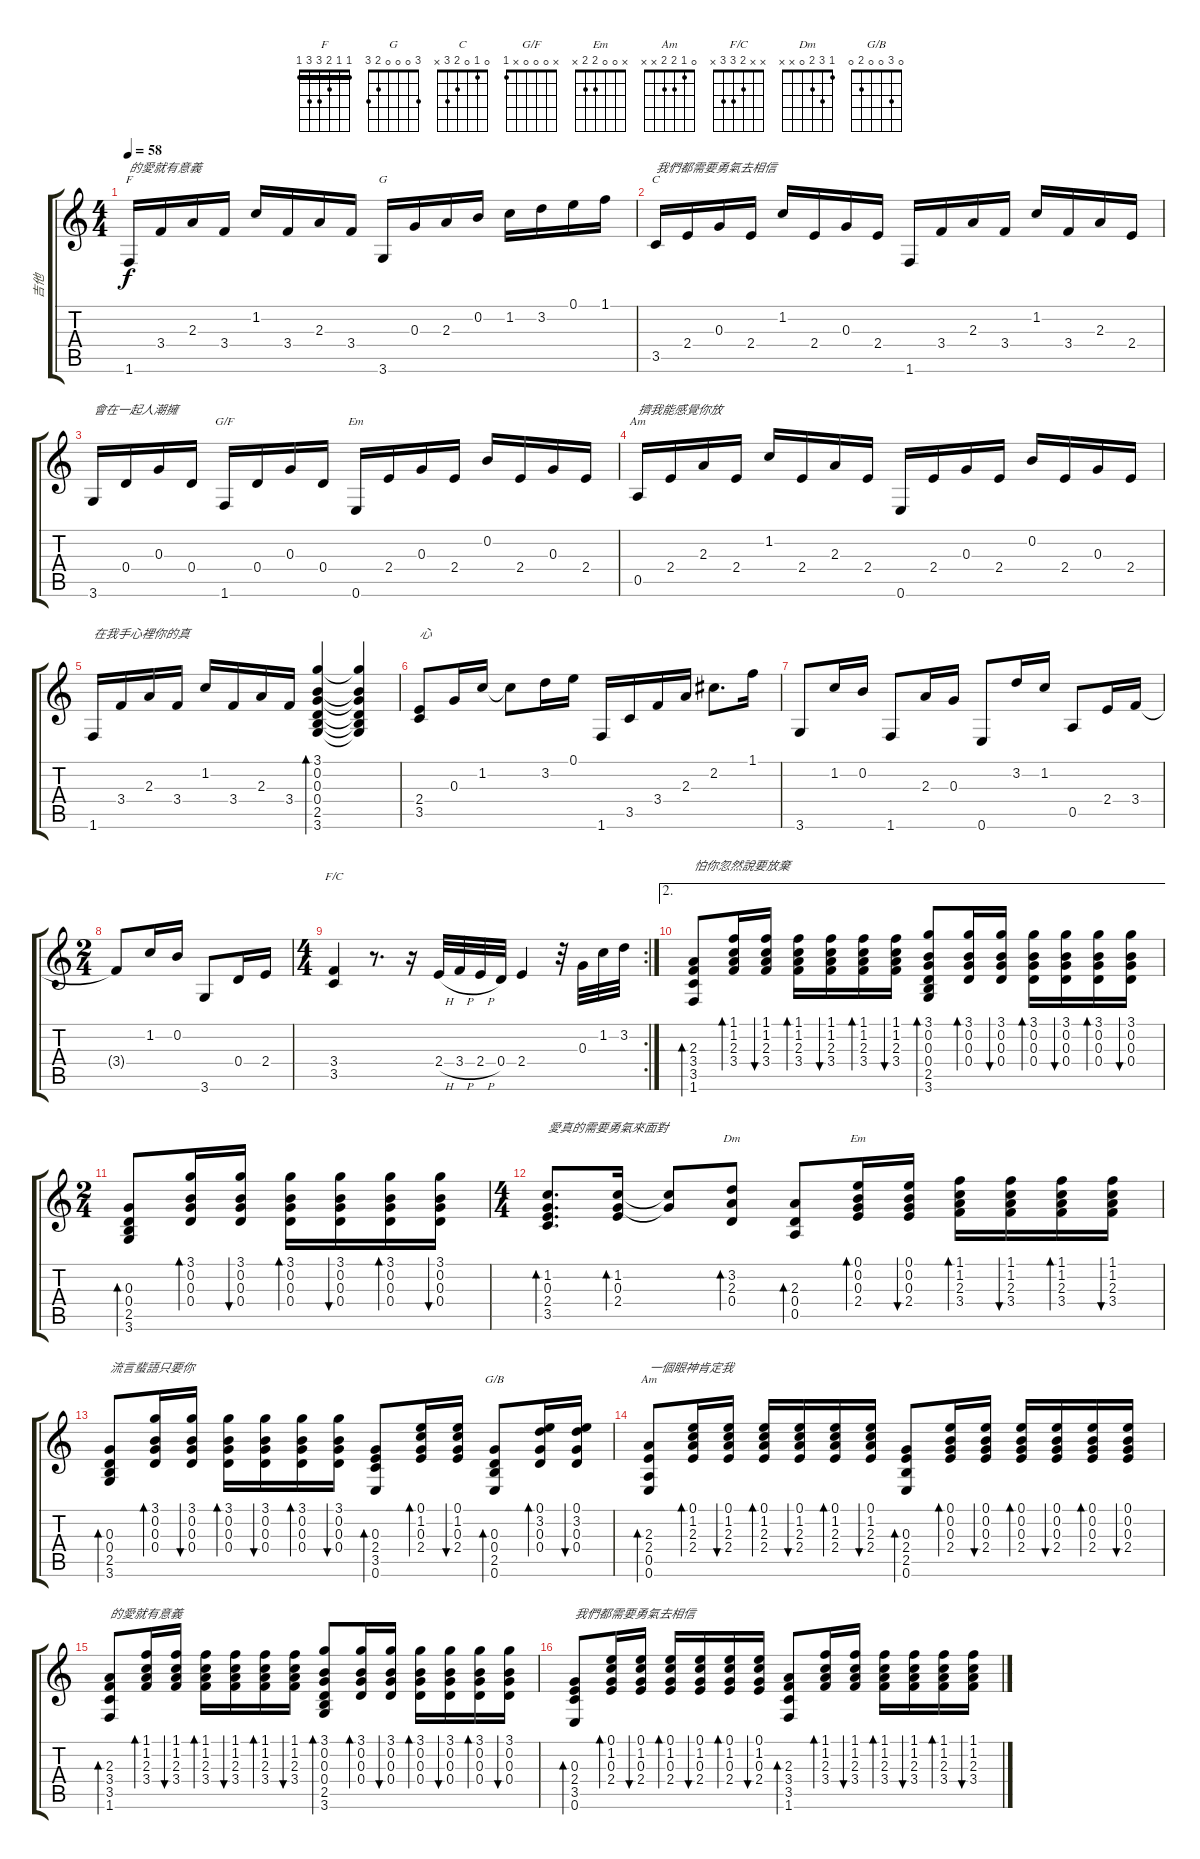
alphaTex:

\track ("吉他" "吉他") {instrument acousticguitarnylon}
\staff {score tabs}
\tuning (E4 B3 G3 D3 A2 E2) {hide}
\chord ("F" 1 1 2 3 3 1) {barre 1}
\chord ("G" 3 0 0 0 2 3)
\chord ("C" 0 1 0 2 3 x)
\chord ("G/F" x 0 0 0 x 1)
\chord ("Em" 0 0 0 2 2 0)
\chord ("Am" 0 1 2 2 0 x)
\chord ("F/C" x x 2 3 3 x)
\chord ("Dm" 1 3 2 0 x x)
\chord ("Em" x 0 0 2 2 x)
\chord ("G/B" 0 3 0 0 2 0)
\chord ("Am" 0 1 2 2 x x)
\ts (4 4)
\tempo 58
\clef g2
\ks c
1.6.16{ch "F" txt "的愛就有意義" dy f} 3.4.16 2.3.16 3.4.16 1.2.16 3.4.16 2.3.16 3.4.16 3.6.16{ch "G"} 0.3.16 2.3.16 0.2.16 1.2.16 3.2.16 0.1.16 1.1.16 |
3.5.16{ch "C" txt "我們都需要勇氣去相信"} 2.4.16 0.3.16 2.4.16 1.2.16 2.4.16 0.3.16 2.4.16 1.6.16 3.4.16 2.3.16 3.4.16 1.2.16 3.4.16 2.3.16 2.4.16 |
3.6.16{txt "會在一起人潮擁"} 0.4.16 0.3.16 0.4.16 1.6.16{ch "G/F"} 0.4.16 0.3.16 0.4.16 0.6.16{ch "Em"} 2.4.16 0.3.16 2.4.16 0.2.16 2.4.16 0.3.16 2.4.16 |
0.5.16{ch "Am" txt "擠我能感覺你放"} 2.4.16 2.3.16 2.4.16 1.2.16 2.4.16 2.3.16 2.4.16 0.6.16 2.4.16 0.3.16 2.4.16 0.2.16 2.4.16 0.3.16 2.4.16 |
1.6.16{txt "在我手心裡你的真"} 3.4.16 2.3.16 3.4.16 1.2.16 3.4.16 2.3.16 3.4.16 (3.1 0.2 0.3 0.4 2.5 3.6).4{bd 480} (3.1{t} 0.2{t} 0.3{t} 0.4{t} 2.5{t} 3.6{t}).4 |
(2.4 3.5).8{txt "心"} 0.3.16 1.2.16 1.2{t}.8 3.2.16 0.1.16 1.6.16 3.5.16 3.4.16 2.3.16 2.2.8{d} 1.1.16 |
3.6.8 1.2.16 0.2.16 1.6.8 2.3.16 0.3.16 0.6.8 3.2.16 1.2.16 0.5.8 2.4.16 3.4.16 |
\ts (2 4)
3.4{t}.8 1.2.16 0.2.16 3.6.8 0.4.16 2.4.16 |
\rc 2
\ts (4 4)
(3.4 3.5).4{ch "F/C"} r.8{d} r.16 2.4{h}.32 3.4{h}.32 2.4{h}.32 0.4.32 2.4.4 r.32 0.3.32 1.2.32 3.2.32 |
\ae 2
(2.3 3.4 3.5 1.6).8{bd 60 txt "怕你忽然說要放棄"} (1.1 1.2 2.3 3.4).16{bd 60} (1.1 1.2 2.3 3.4).16{bu 60} (1.1 1.2 2.3 3.4).16{bd 60} (1.1 1.2 2.3 3.4).16{bu 60} (1.1 1.2 2.3 3.4).16{bd 60} (1.1 1.2 2.3 3.4).16{bu 60} (3.1 0.2 0.3 0.4 2.5 3.6).8{bd 60} (3.1 0.2 0.3 0.4).16{bd 60} (3.1 0.2 0.3 0.4).16{bu 60} (3.1 0.2 0.3 0.4).16{bd 60} (3.1 0.2 0.3 0.4).16{bu 60} (3.1 0.2 0.3 0.4).16{bd 60} (3.1 0.2 0.3 0.4).16{bu 60} |
\ts (2 4)
(0.3 0.4 2.5 3.6).8{bd 60} (3.1 0.2 0.3 0.4).16{bd 60} (3.1 0.2 0.3 0.4).16{bu 60} (3.1 0.2 0.3 0.4).16{bd 60} (3.1 0.2 0.3 0.4).16{bu 60} (3.1 0.2 0.3 0.4).16{bd 60} (3.1 0.2 0.3 0.4).16{bu 60} |
\ts (4 4)
(1.2 0.3 2.4 3.5).8{d bd 60 txt "愛真的需要勇氣來面對"} (1.2 0.3 2.4).16{bd 60} (1.2{t} 0.3{t}).8 (3.2 2.3 0.4).8{bd 60 ch "Dm"} (2.3 0.4 0.5).8{bd 60} (0.1 0.2 0.3 2.4).16{bd 60 ch "Em"} (0.1 0.2 0.3 2.4).16{bu 60} (1.1 1.2 2.3 3.4).16{bd 60} (1.1 1.2 2.3 3.4).16{bu 60} (1.1 1.2 2.3 3.4).16{bd 60} (1.1 1.2 2.3 3.4).16{bu 60} |
(0.3 0.4 2.5 3.6).8{bd 60 txt "流言蜚語只要你"} (3.1 0.2 0.3 0.4).16{bd 60} (3.1 0.2 0.3 0.4).16{bu 60} (3.1 0.2 0.3 0.4).16{bd 60} (3.1 0.2 0.3 0.4).16{bu 60} (3.1 0.2 0.3 0.4).16{bd 60} (3.1 0.2 0.3 0.4).16{bu 60} (0.3 2.4 3.5 0.6).8{bd 60} (0.1 1.2 0.3 2.4).16{bd 60} (0.1 1.2 0.3 2.4).16{bu 60} (0.3 0.4 2.5 0.6).8{bd 60 ch "G/B"} (0.1 3.2 0.3 0.4).16{bd 60} (0.1 3.2 0.3 0.4).16{bu 60} |
(2.3 2.4 0.5 0.6).8{bd 60 ch "Am" txt "一個眼神肯定我"} (0.1 1.2 2.3 2.4).16{bd 60} (0.1 1.2 2.3 2.4).16{bu 60} (0.1 1.2 2.3 2.4).16{bd 60} (0.1 1.2 2.3 2.4).16{bu 60} (0.1 1.2 2.3 2.4).16{bd 60} (0.1 1.2 2.3 2.4).16{bu 60} (0.3 2.4 2.5 0.6).8{bd 60} (0.1 0.2 0.3 2.4).16{bd 60} (0.1 0.2 0.3 2.4).16{bu 60} (0.1 0.2 0.3 2.4).16{bd 60} (0.1 0.2 0.3 2.4).16{bu 60} (0.1 0.2 0.3 2.4).16{bd 60} (0.1 0.2 0.3 2.4).16{bu 60} |
(2.3 3.4 3.5 1.6).8{bd 60 txt "的愛就有意義"} (1.1 1.2 2.3 3.4).16{bd 60} (1.1 1.2 2.3 3.4).16{bu 60} (1.1 1.2 2.3 3.4).16{bd 60} (1.1 1.2 2.3 3.4).16{bu 60} (1.1 1.2 2.3 3.4).16{bd 60} (1.1 1.2 2.3 3.4).16{bu 60} (3.1 0.2 0.3 0.4 2.5 3.6).8{bd 60} (3.1 0.2 0.3 0.4).16{bd 60} (3.1 0.2 0.3 0.4).16{bu 60} (3.1 0.2 0.3 0.4).16{bd 60} (3.1 0.2 0.3 0.4).16{bu 60} (3.1 0.2 0.3 0.4).16{bd 60} (3.1 0.2 0.3 0.4).16{bu 60} |
(0.3 2.4 3.5 0.6).8{bd 60 txt "我們都需要勇氣去相信"} (0.1 1.2 0.3 2.4).16{bd 60} (0.1 1.2 0.3 2.4).16{bu 60} (0.1 1.2 0.3 2.4).16{bd 60} (0.1 1.2 0.3 2.4).16{bu 60} (0.1 1.2 0.3 2.4).16{bd 60} (0.1 1.2 0.3 2.4).16{bu 60} (2.3 3.4 3.5 1.6).8{bd 60} (1.1 1.2 2.3 3.4).16{bd 60} (1.1 1.2 2.3 3.4).16{bu 60} (1.1 1.2 2.3 3.4).16{bd 60} (1.1 1.2 2.3 3.4).16{bu 60} (1.1 1.2 2.3 3.4).16{bd 60} (1.1 1.2 2.3 3.4).16{bu 60}
